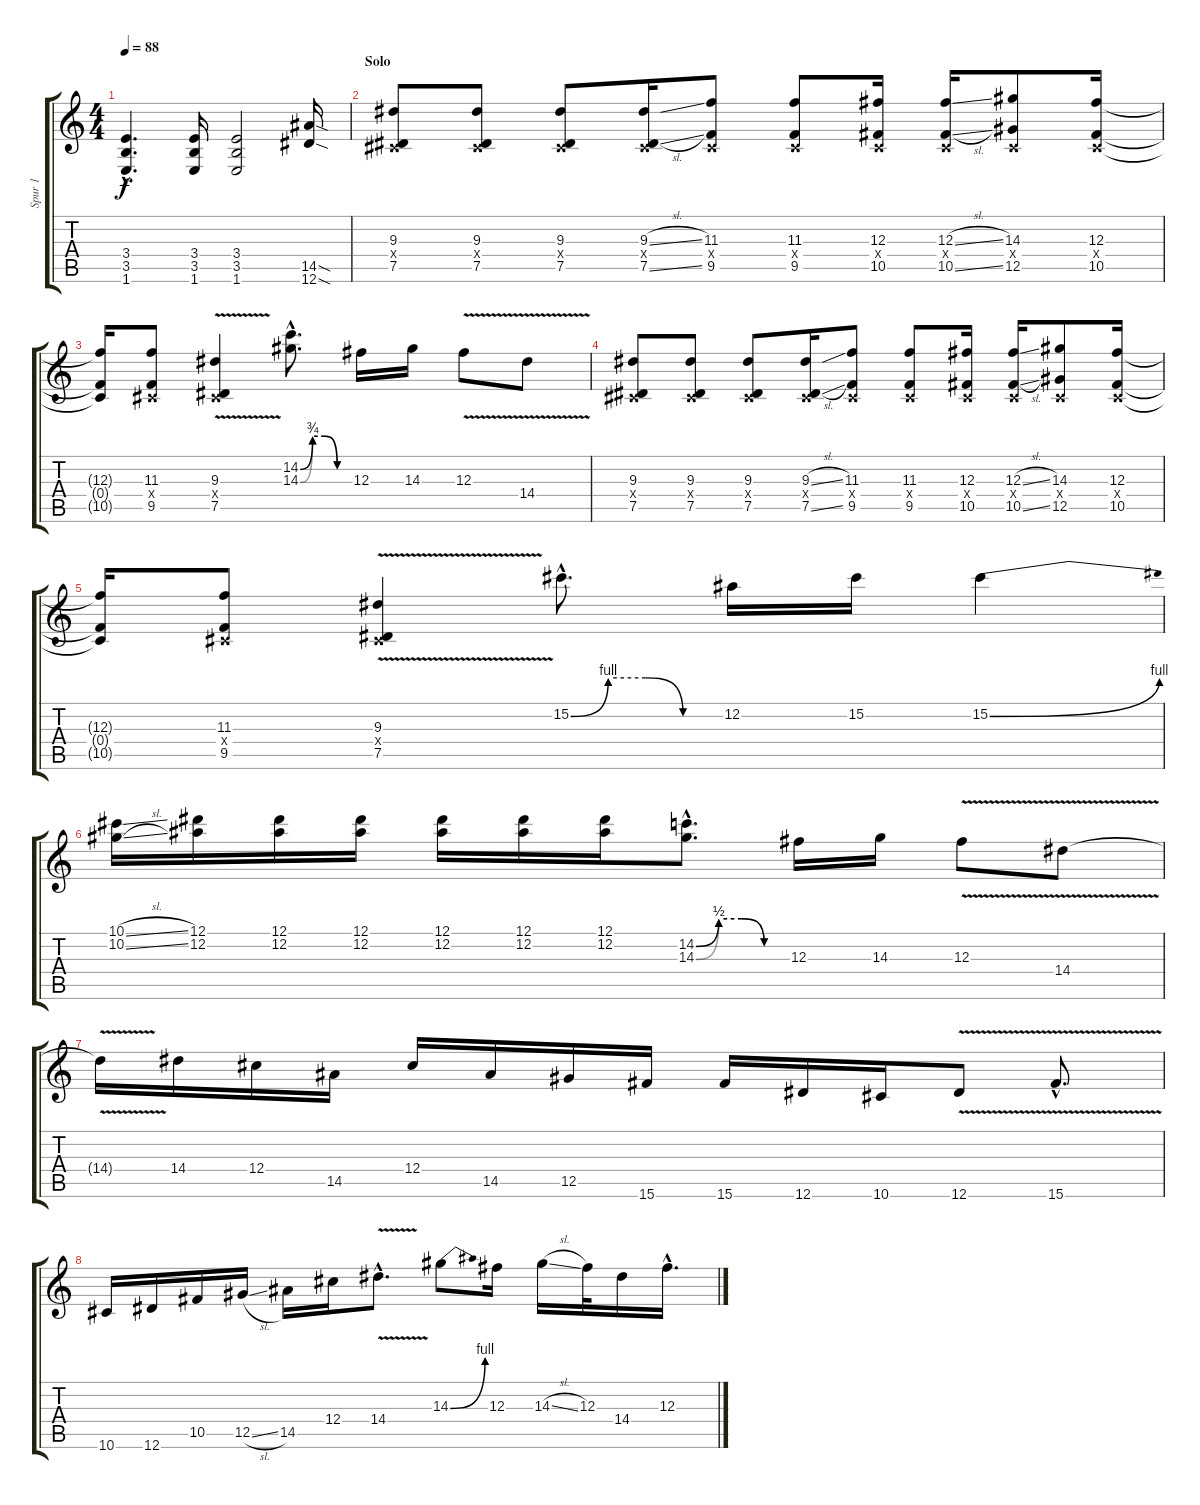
\track ("Spur 1" "Spur 1") {instrument overdrivenguitar}
\staff {score tabs}
\tuning (Eb4 Bb3 Gb3 Db3 Ab2 Eb2) {hide}
\ts (4 4)
\tempo 88
\clef g2
\ks c
(3.4{hac} 3.5{hac} 1.6{hac}).4{d dy f} (3.4 3.5 1.6).16 (3.4 3.5 1.6).2 (14.5{sod} 12.6{sod}).16 |
\section ("" "Solo")
(9.3 0.4{x} 7.5).8 (9.3 0.4{x} 7.5).8 (9.3 0.4{x} 7.5).8 (9.3{sl} 0.4{x} 7.5{sl}).16 (11.3 0.4{x} 9.5).8 (11.3 0.4{x} 9.5).8 (12.3 0.4{x} 10.5).16 (12.3{sl} 0.4{x} 10.5{sl}).16 (14.3 0.4{x} 12.5).8 (12.3 0.4{x} 10.5).16 |
(12.3{t} 0.4{t} 10.5{t}).16 (11.3 0.4{x} 9.5).8 (9.3{v} 0.4{x} 7.5{v}).4 (14.2{be (custom 0 0 15 3 30 3 45 0 60 0) hac} 14.3{be (custom 0 0 15 3 30 3 45 0 60 0) hac}).8{d} 12.3.16 14.3.16 12.3{v}.8 14.4{v}.8 |
(9.3 0.4{x} 7.5).8 (9.3 0.4{x} 7.5).8 (9.3 0.4{x} 7.5).8 (9.3{sl} 0.4{x} 7.5{sl}).16 (11.3 0.4{x} 9.5).8 (11.3 0.4{x} 9.5).8 (12.3 0.4{x} 10.5).16 (12.3{sl} 0.4{x} 10.5{sl}).16 (14.3 0.4{x} 12.5).8 (12.3 0.4{x} 10.5).16 |
(12.3{t} 0.4{t} 10.5{t}).16 (11.3 0.4{x} 9.5).8 (9.3{v} 0.4{x} 7.5{v}).4 15.2{be (custom 0 0 15 4 30 4 45 0 60 0) hac}.8{d} 12.2.16 15.2.16 15.2{be (bend 0 0 60 4)}.4 |
(10.1{sl} 10.2{sl}).16 (12.1 12.2).16 (12.1 12.2).16 (12.1 12.2).16 (12.1 12.2).16 (12.1 12.2).16 (12.1 12.2).16 (14.2{be (custom 0 0 15 2 30 2 45 0 60 0) hac} 14.3{be (custom 0 0 15 2 30 2 45 0 60 0) hac}).8{d} 12.3.16 14.3.16 12.3{v}.8 14.4{v}.8 |
14.4{t}.16 14.4.16 12.4.16 14.5.16 12.4.16 14.5.16 12.5.16 15.6.16 15.6.16 12.6.16 10.6.16 12.6{v}.8 15.6{v hac}.8{d} |
10.6.16 12.6.16 10.5.16 12.5{sl}.16 14.5.16 12.4.16 14.4{v hac}.8{d} 14.3{be (bend 0 0 60 4)}.8 12.3.16 14.3{sl}.16 12.3.32 14.4.16 12.3{hac}.16{d}
